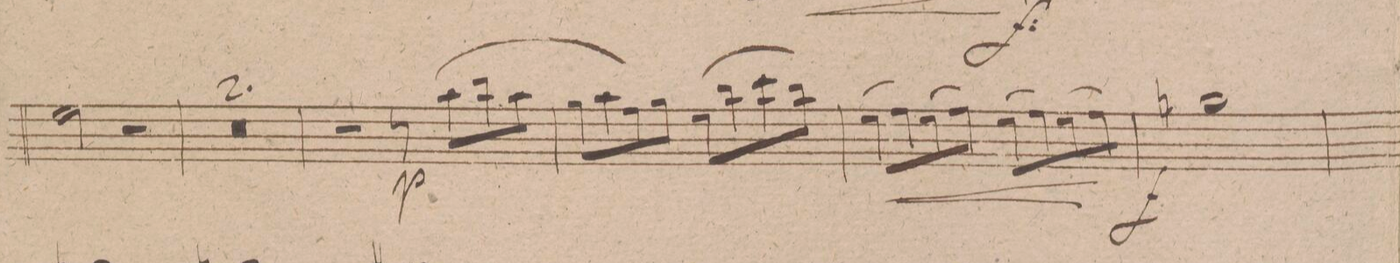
**kern	**dynam
*I"Oboe 1mo	*
*clefG2	*
*k[f#c#g#d#]	*
*met(c)	*
*M4/4	*
2ee\	.
2r	.
=292	=292
0r	.
=293	=293
=294	=294
2r	.
8r	.
(>8aa\L	p
8bb\	.
8aa\J	.
=295	=295
8gg#\L	.
8aa\	.
8ff#\)	.
8gg#\J	.
(>8ee\L	.
8bb\	.
8ccc#\	.
8bb\J)	.
=296	=296
(>8ee\L	<
8ff#\)	.
(>8ee\	.
8ff#\J)	.
(>8ee\L	.
8ff#\)	.
(>8ee\	.
8ff#\J)	[
=297	=297
1ggn\	f
=298	=298
*-	*-
